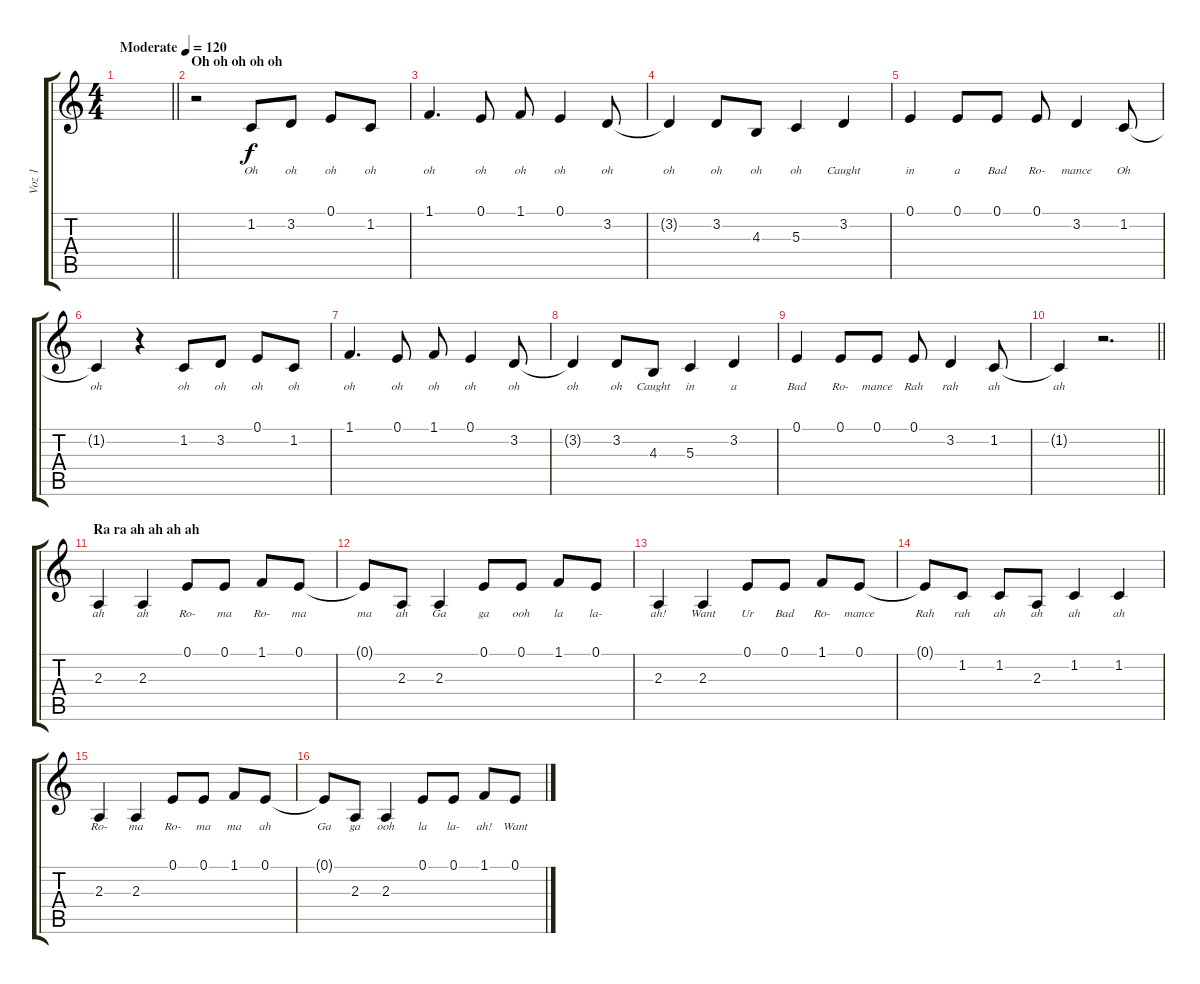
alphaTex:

\track ("Voz 1" "Voz 1") {instrument oboe}
\staff {score tabs}
\tuning (E4 B3 G3 D3 A2 E2) {hide}
\ts (4 4)
\tempo (120 "Moderate")
\clef g2
\barLineRight lightlight
\ks c
|
\section ("" "Oh oh oh oh oh")
r.2 1.2.8{lyrics (0 "Oh") lyrics (1 "") lyrics (2 "") lyrics (3 "") lyrics (4 "")} 3.2.8{lyrics (0 "oh") lyrics (1 "") lyrics (2 "") lyrics (3 "") lyrics (4 "")} 0.1.8{lyrics (0 "oh") lyrics (1 "") lyrics (2 "") lyrics (3 "") lyrics (4 "")} 1.2.8{lyrics (0 "oh") lyrics (1 "") lyrics (2 "") lyrics (3 "") lyrics (4 "")} |
1.1.4{d lyrics (0 "oh") lyrics (1 "") lyrics (2 "") lyrics (3 "") lyrics (4 "")} 0.1.8{lyrics (0 "oh") lyrics (1 "") lyrics (2 "") lyrics (3 "") lyrics (4 "")} 1.1.8{lyrics (0 "oh") lyrics (1 "") lyrics (2 "") lyrics (3 "") lyrics (4 "")} 0.1.4{lyrics (0 "oh") lyrics (1 "") lyrics (2 "") lyrics (3 "") lyrics (4 "")} 3.2.8{lyrics (0 "oh") lyrics (1 "") lyrics (2 "") lyrics (3 "") lyrics (4 "")} |
3.2{t}.4{lyrics (0 "oh") lyrics (1 "") lyrics (2 "") lyrics (3 "") lyrics (4 "")} 3.2.8{lyrics (0 "oh") lyrics (1 "") lyrics (2 "") lyrics (3 "") lyrics (4 "")} 4.3.8{lyrics (0 "oh") lyrics (1 "") lyrics (2 "") lyrics (3 "") lyrics (4 "")} 5.3.4{lyrics (0 "oh") lyrics (1 "") lyrics (2 "") lyrics (3 "") lyrics (4 "")} 3.2.4{lyrics (0 "Caught") lyrics (1 "") lyrics (2 "") lyrics (3 "") lyrics (4 "")} |
0.1.4{lyrics (0 "in") lyrics (1 "") lyrics (2 "") lyrics (3 "") lyrics (4 "")} 0.1.8{lyrics (0 "a") lyrics (1 "") lyrics (2 "") lyrics (3 "") lyrics (4 "")} 0.1.8{lyrics (0 "Bad") lyrics (1 "") lyrics (2 "") lyrics (3 "") lyrics (4 "")} 0.1.8{lyrics (0 "Ro-") lyrics (1 "") lyrics (2 "") lyrics (3 "") lyrics (4 "")} 3.2.4{lyrics (0 "mance") lyrics (1 "") lyrics (2 "") lyrics (3 "") lyrics (4 "")} 1.2.8{lyrics (0 "Oh") lyrics (1 "") lyrics (2 "") lyrics (3 "") lyrics (4 "")} |
1.2{t}.4{lyrics (0 "oh") lyrics (1 "") lyrics (2 "") lyrics (3 "") lyrics (4 "")} r.4 1.2.8{lyrics (0 "oh") lyrics (1 "") lyrics (2 "") lyrics (3 "") lyrics (4 "")} 3.2.8{lyrics (0 "oh") lyrics (1 "") lyrics (2 "") lyrics (3 "") lyrics (4 "")} 0.1.8{lyrics (0 "oh") lyrics (1 "") lyrics (2 "") lyrics (3 "") lyrics (4 "")} 1.2.8{lyrics (0 "oh") lyrics (1 "") lyrics (2 "") lyrics (3 "") lyrics (4 "")} |
1.1.4{d lyrics (0 "oh") lyrics (1 "") lyrics (2 "") lyrics (3 "") lyrics (4 "")} 0.1.8{lyrics (0 "oh") lyrics (1 "") lyrics (2 "") lyrics (3 "") lyrics (4 "")} 1.1.8{lyrics (0 "oh") lyrics (1 "") lyrics (2 "") lyrics (3 "") lyrics (4 "")} 0.1.4{lyrics (0 "oh") lyrics (1 "") lyrics (2 "") lyrics (3 "") lyrics (4 "")} 3.2.8{lyrics (0 "oh") lyrics (1 "") lyrics (2 "") lyrics (3 "") lyrics (4 "")} |
3.2{t}.4{lyrics (0 "oh") lyrics (1 "") lyrics (2 "") lyrics (3 "") lyrics (4 "")} 3.2.8{lyrics (0 "oh") lyrics (1 "") lyrics (2 "") lyrics (3 "") lyrics (4 "")} 4.3.8{lyrics (0 "Caught") lyrics (1 "") lyrics (2 "") lyrics (3 "") lyrics (4 "")} 5.3.4{lyrics (0 "in") lyrics (1 "") lyrics (2 "") lyrics (3 "") lyrics (4 "")} 3.2.4{lyrics (0 "a") lyrics (1 "") lyrics (2 "") lyrics (3 "") lyrics (4 "")} |
0.1.4{lyrics (0 "Bad") lyrics (1 "") lyrics (2 "") lyrics (3 "") lyrics (4 "")} 0.1.8{lyrics (0 "Ro-") lyrics (1 "") lyrics (2 "") lyrics (3 "") lyrics (4 "")} 0.1.8{lyrics (0 "mance") lyrics (1 "") lyrics (2 "") lyrics (3 "") lyrics (4 "")} 0.1.8{lyrics (0 "Rah") lyrics (1 "") lyrics (2 "") lyrics (3 "") lyrics (4 "")} 3.2.4{lyrics (0 "rah") lyrics (1 "") lyrics (2 "") lyrics (3 "") lyrics (4 "")} 1.2.8{lyrics (0 "ah") lyrics (1 "") lyrics (2 "") lyrics (3 "") lyrics (4 "")} |
\barLineRight lightlight
1.2{t}.4{lyrics (0 "ah") lyrics (1 "") lyrics (2 "") lyrics (3 "") lyrics (4 "")} r.2{d} |
\section ("" "Ra ra ah ah ah ah")
2.3.4{lyrics (0 "ah") lyrics (1 "") lyrics (2 "") lyrics (3 "") lyrics (4 "")} 2.3.4{lyrics (0 "ah") lyrics (1 "") lyrics (2 "") lyrics (3 "") lyrics (4 "")} 0.1.8{lyrics (0 "Ro-") lyrics (1 "") lyrics (2 "") lyrics (3 "") lyrics (4 "")} 0.1.8{lyrics (0 "ma") lyrics (1 "") lyrics (2 "") lyrics (3 "") lyrics (4 "")} 1.1.8{lyrics (0 "Ro-") lyrics (1 "") lyrics (2 "") lyrics (3 "") lyrics (4 "")} 0.1.8{lyrics (0 "ma") lyrics (1 "") lyrics (2 "") lyrics (3 "") lyrics (4 "")} |
0.1{t}.8{lyrics (0 "ma") lyrics (1 "") lyrics (2 "") lyrics (3 "") lyrics (4 "")} 2.3.8{lyrics (0 "ah") lyrics (1 "") lyrics (2 "") lyrics (3 "") lyrics (4 "")} 2.3.4{lyrics (0 "Ga") lyrics (1 "") lyrics (2 "") lyrics (3 "") lyrics (4 "")} 0.1.8{lyrics (0 "ga") lyrics (1 "") lyrics (2 "") lyrics (3 "") lyrics (4 "")} 0.1.8{lyrics (0 "ooh") lyrics (1 "") lyrics (2 "") lyrics (3 "") lyrics (4 "")} 1.1.8{lyrics (0 "la") lyrics (1 "") lyrics (2 "") lyrics (3 "") lyrics (4 "")} 0.1.8{lyrics (0 "la-") lyrics (1 "") lyrics (2 "") lyrics (3 "") lyrics (4 "")} |
2.3.4{lyrics (0 "ah!") lyrics (1 "") lyrics (2 "") lyrics (3 "") lyrics (4 "")} 2.3.4{lyrics (0 "Want") lyrics (1 "") lyrics (2 "") lyrics (3 "") lyrics (4 "")} 0.1.8{lyrics (0 "Ur") lyrics (1 "") lyrics (2 "") lyrics (3 "") lyrics (4 "")} 0.1.8{lyrics (0 "Bad") lyrics (1 "") lyrics (2 "") lyrics (3 "") lyrics (4 "")} 1.1.8{lyrics (0 "Ro-") lyrics (1 "") lyrics (2 "") lyrics (3 "") lyrics (4 "")} 0.1.8{lyrics (0 "mance") lyrics (1 "") lyrics (2 "") lyrics (3 "") lyrics (4 "")} |
0.1{t}.8{lyrics (0 "Rah") lyrics (1 "") lyrics (2 "") lyrics (3 "") lyrics (4 "")} 1.2.8{lyrics (0 "rah") lyrics (1 "") lyrics (2 "") lyrics (3 "") lyrics (4 "")} 1.2.8{lyrics (0 "ah") lyrics (1 "") lyrics (2 "") lyrics (3 "") lyrics (4 "")} 2.3.8{lyrics (0 "ah") lyrics (1 "") lyrics (2 "") lyrics (3 "") lyrics (4 "")} 1.2.4{lyrics (0 "ah") lyrics (1 "") lyrics (2 "") lyrics (3 "") lyrics (4 "")} 1.2.4{lyrics (0 "ah") lyrics (1 "") lyrics (2 "") lyrics (3 "") lyrics (4 "")} |
2.3.4{lyrics (0 "Ro-") lyrics (1 "") lyrics (2 "") lyrics (3 "") lyrics (4 "")} 2.3.4{lyrics (0 "ma") lyrics (1 "") lyrics (2 "") lyrics (3 "") lyrics (4 "")} 0.1.8{lyrics (0 "Ro-") lyrics (1 "") lyrics (2 "") lyrics (3 "") lyrics (4 "")} 0.1.8{lyrics (0 "ma") lyrics (1 "") lyrics (2 "") lyrics (3 "") lyrics (4 "")} 1.1.8{lyrics (0 "ma") lyrics (1 "") lyrics (2 "") lyrics (3 "") lyrics (4 "")} 0.1.8{lyrics (0 "ah") lyrics (1 "") lyrics (2 "") lyrics (3 "") lyrics (4 "")} |
0.1{t}.8{lyrics (0 "Ga") lyrics (1 "") lyrics (2 "") lyrics (3 "") lyrics (4 "")} 2.3.8{lyrics (0 "ga") lyrics (1 "") lyrics (2 "") lyrics (3 "") lyrics (4 "")} 2.3.4{lyrics (0 "ooh") lyrics (1 "") lyrics (2 "") lyrics (3 "") lyrics (4 "")} 0.1.8{lyrics (0 "la") lyrics (1 "") lyrics (2 "") lyrics (3 "") lyrics (4 "")} 0.1.8{lyrics (0 "la-") lyrics (1 "") lyrics (2 "") lyrics (3 "") lyrics (4 "")} 1.1.8{lyrics (0 "ah!") lyrics (1 "") lyrics (2 "") lyrics (3 "") lyrics (4 "")} 0.1.8{lyrics (0 "Want") lyrics (1 "") lyrics (2 "") lyrics (3 "") lyrics (4 "")}
